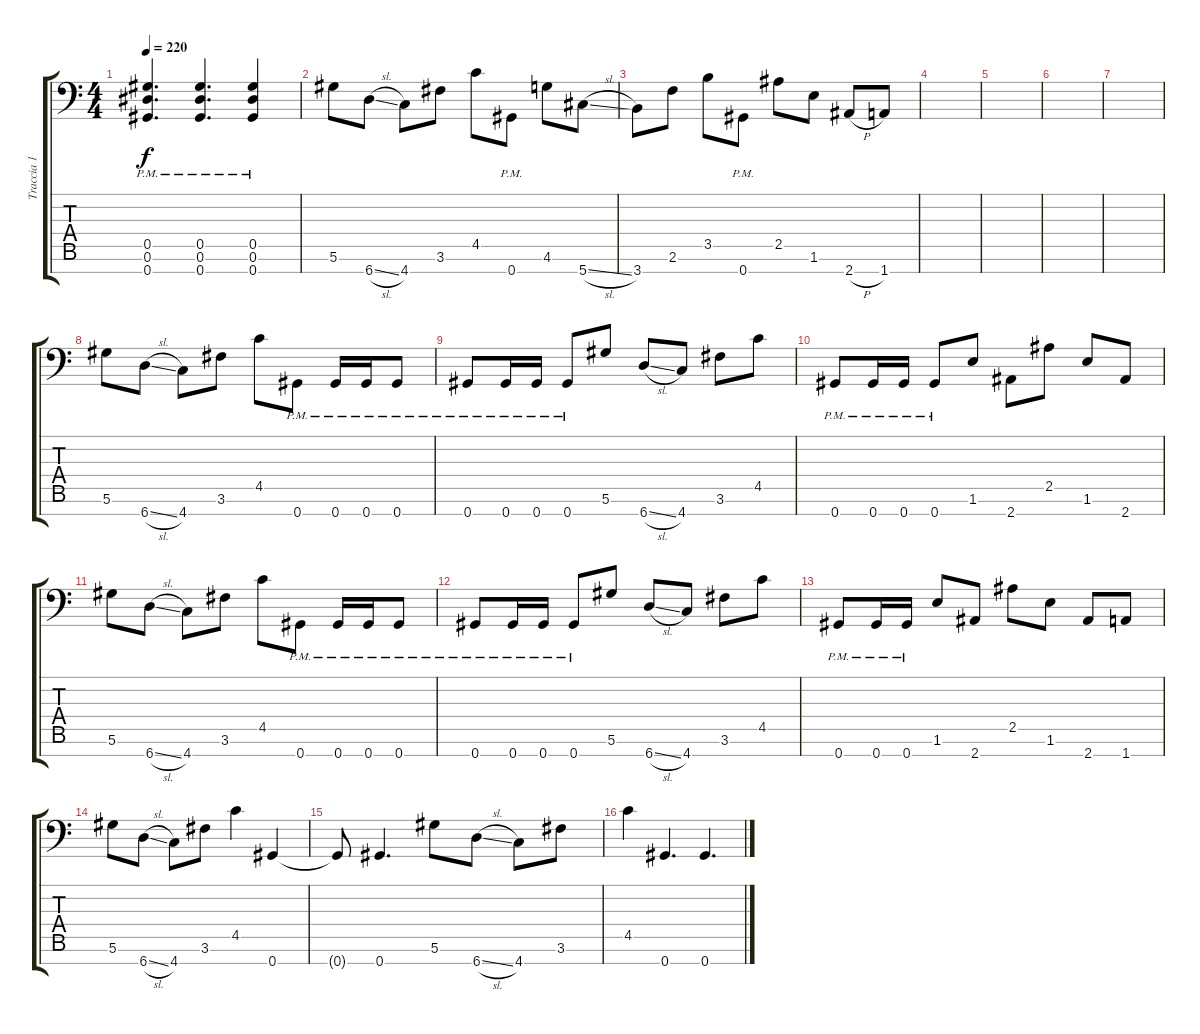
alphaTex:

\track ("Traccia 1" "Traccia 1") {instrument distortionguitar}
\staff {score tabs}
\tuning (Eb4 Bb3 Gb3 Db3 Ab2 Eb2 Ab1) {hide}
\ts (4 4)
\tempo 220
\clef f4
\ks c
(0.5{pm} 0.6{pm} 0.7{pm}).4{d dy f} (0.5{pm} 0.6{pm} 0.7{pm}).4{d} (0.5{pm} 0.6{pm} 0.7{pm}).4 |
5.6.8 6.7{sl}.8 4.7.8 3.6.8 4.5.8 0.7{pm}.8 4.6.8 5.7{sl}.8 |
3.7.8 2.6.8 3.5.8 0.7{pm}.8 2.5.8 1.6.8 2.7{h}.8 1.7.8 |
|
|
|
|
5.6.8 6.7{sl}.8 4.7.8 3.6.8 4.5.8 0.7{pm}.8 0.7{pm}.16 0.7{pm}.16 0.7{pm}.8 |
0.7{pm}.8 0.7{pm}.16 0.7{pm}.16 0.7{pm}.8 5.6.8 6.7{sl}.8 4.7.8 3.6.8 4.5.8 |
0.7{pm}.8 0.7{pm}.16 0.7{pm}.16 0.7{pm}.8 1.6.8 2.7.8 2.5.8 1.6.8 2.7.8 |
5.6.8 6.7{sl}.8 4.7.8 3.6.8 4.5.8 0.7{pm}.8 0.7{pm}.16 0.7{pm}.16 0.7{pm}.8 |
0.7{pm}.8 0.7{pm}.16 0.7{pm}.16 0.7{pm}.8 5.6.8 6.7{sl}.8 4.7.8 3.6.8 4.5.8 |
0.7{pm}.8 0.7{pm}.16 0.7{pm}.16 1.6.8 2.7.8 2.5.8 1.6.8 2.7.8 1.7.8 |
5.6.8 6.7{sl}.8 4.7.8 3.6.8 4.5.4 0.7.4 |
0.7{t}.8 0.7.4{d} 5.6.8 6.7{sl}.8 4.7.8 3.6.8 |
4.5.4 0.7.4{d} 0.7.4{d}
